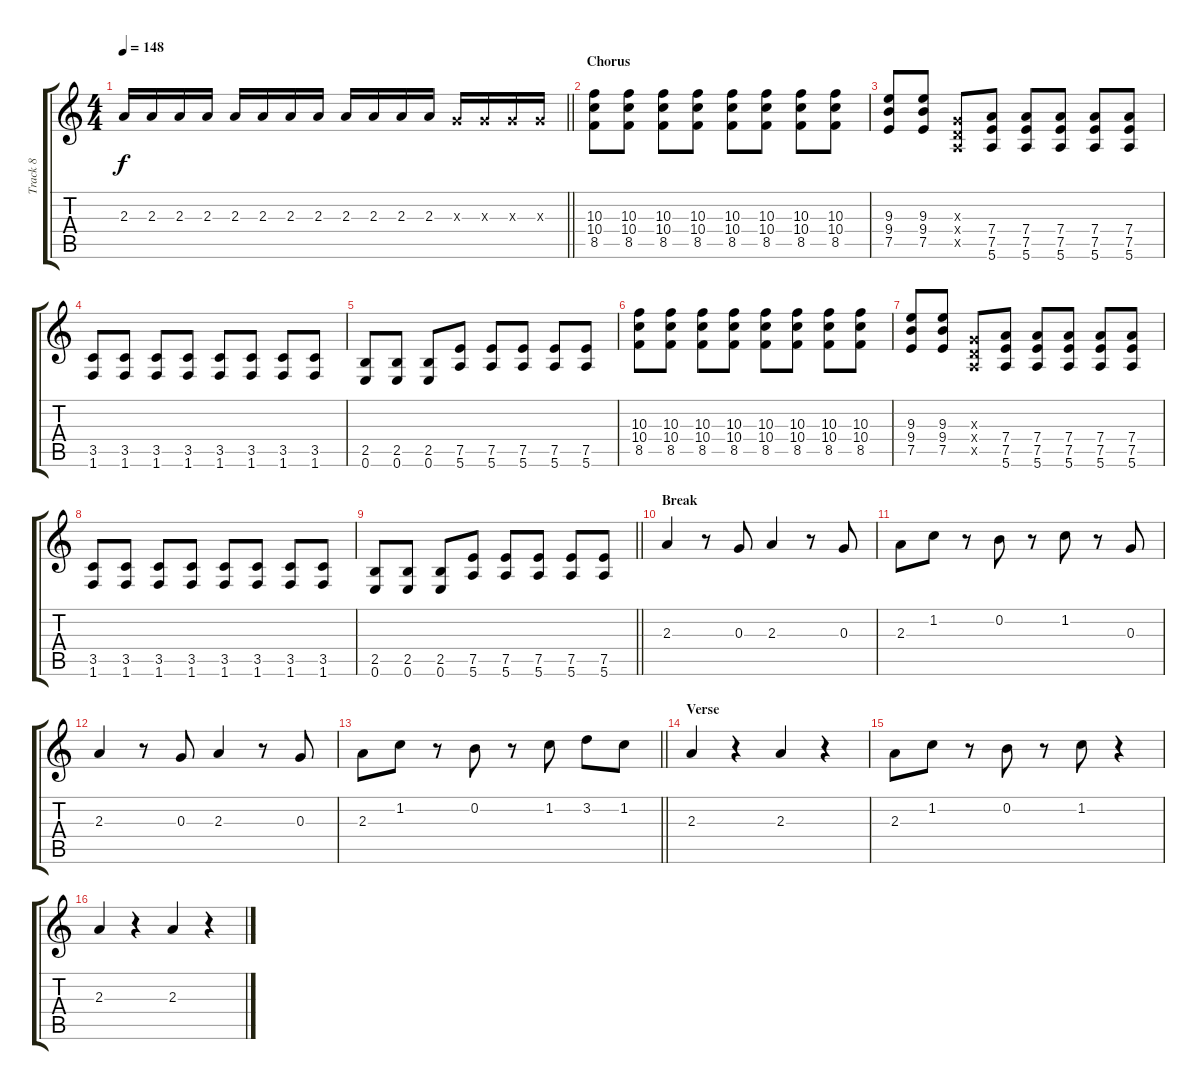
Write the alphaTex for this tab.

\track ("Track 8" "Track 8") {instrument distortionguitar}
\staff {score tabs}
\tuning (E4 B3 G3 D3 A2 E2) {hide}
\ts (4 4)
\tempo 148
\clef g2
\barLineRight lightlight
\ks c
2.3.16{dy f} 2.3.16 2.3.16 2.3.16 2.3.16 2.3.16 2.3.16 2.3.16 2.3.16 2.3.16 2.3.16 2.3.16 0.3{x}.16 0.3{x}.16 0.3{x}.16 0.3{x}.16 |
\section ("" "Chorus")
(10.3 10.4 8.5).8 (10.3 10.4 8.5).8 (10.3 10.4 8.5).8 (10.3 10.4 8.5).8 (10.3 10.4 8.5).8 (10.3 10.4 8.5).8 (10.3 10.4 8.5).8 (10.3 10.4 8.5).8 |
(9.3 9.4 7.5).8 (9.3 9.4 7.5).8 (0.3{x} 0.4{x} 0.5{x}).8 (7.4 7.5 5.6).8 (7.4 7.5 5.6).8 (7.4 7.5 5.6).8 (7.4 7.5 5.6).8 (7.4 7.5 5.6).8 |
(3.5 1.6).8 (3.5 1.6).8 (3.5 1.6).8 (3.5 1.6).8 (3.5 1.6).8 (3.5 1.6).8 (3.5 1.6).8 (3.5 1.6).8 |
(2.5 0.6).8 (2.5 0.6).8 (2.5 0.6).8 (7.5 5.6).8 (7.5 5.6).8 (7.5 5.6).8 (7.5 5.6).8 (7.5 5.6).8 |
(10.3 10.4 8.5).8 (10.3 10.4 8.5).8 (10.3 10.4 8.5).8 (10.3 10.4 8.5).8 (10.3 10.4 8.5).8 (10.3 10.4 8.5).8 (10.3 10.4 8.5).8 (10.3 10.4 8.5).8 |
(9.3 9.4 7.5).8 (9.3 9.4 7.5).8 (0.3{x} 0.4{x} 0.5{x}).8 (7.4 7.5 5.6).8 (7.4 7.5 5.6).8 (7.4 7.5 5.6).8 (7.4 7.5 5.6).8 (7.4 7.5 5.6).8 |
(3.5 1.6).8 (3.5 1.6).8 (3.5 1.6).8 (3.5 1.6).8 (3.5 1.6).8 (3.5 1.6).8 (3.5 1.6).8 (3.5 1.6).8 |
\barLineRight lightlight
(2.5 0.6).8 (2.5 0.6).8 (2.5 0.6).8 (7.5 5.6).8 (7.5 5.6).8 (7.5 5.6).8 (7.5 5.6).8 (7.5 5.6).8 |
\section ("" "Break")
2.3.4 r.8 0.3.8 2.3.4 r.8 0.3.8 |
2.3.8 1.2.8 r.8 0.2.8 r.8 1.2.8 r.8 0.3.8 |
2.3.4 r.8 0.3.8 2.3.4 r.8 0.3.8 |
\barLineRight lightlight
2.3.8 1.2.8 r.8 0.2.8 r.8 1.2.8 3.2.8 1.2.8 |
\section ("" "Verse")
2.3.4 r.4 2.3.4 r.4 |
2.3.8 1.2.8 r.8 0.2.8 r.8 1.2.8 r.4 |
2.3.4 r.4 2.3.4 r.4
